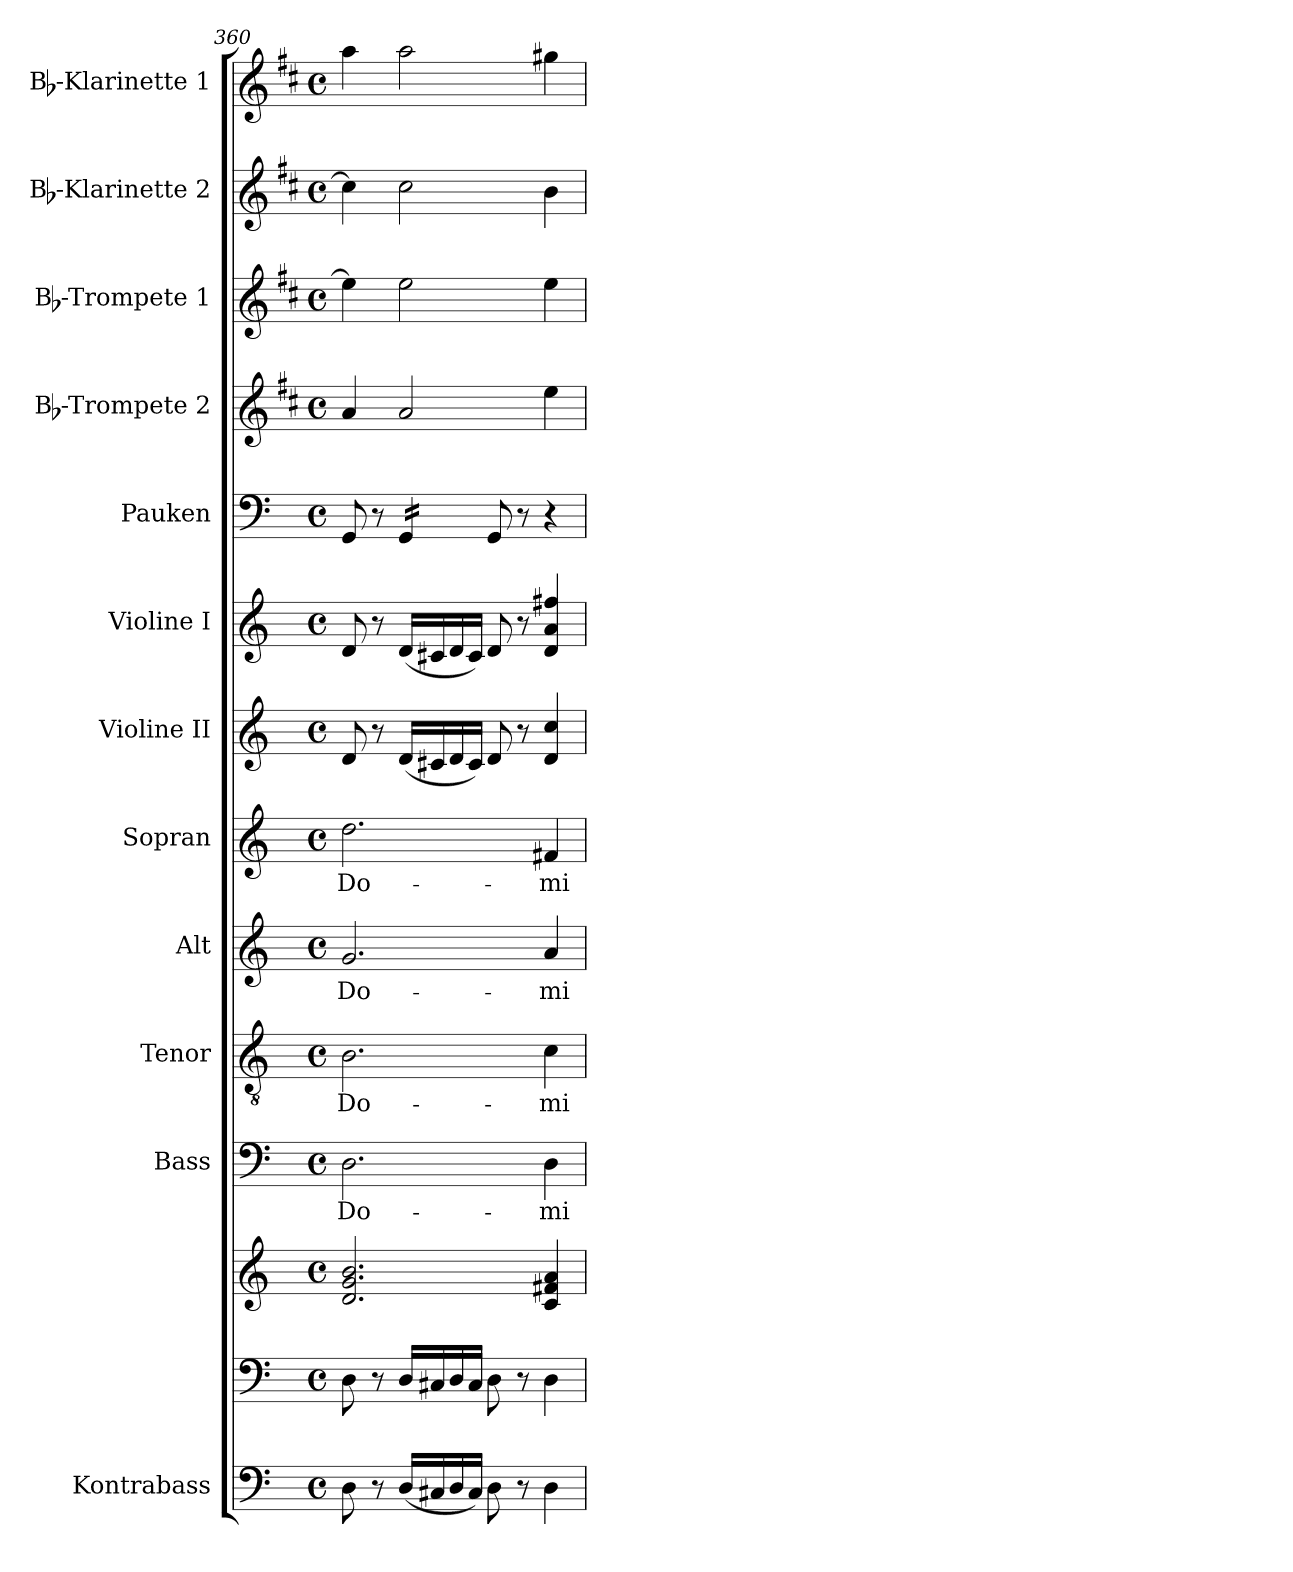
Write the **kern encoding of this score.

**kern	**kern	**kern	**kern	**text	**kern	**text	**kern	**text	**kern	**text	**kern	**kern	**kern	**kern	**kern	**kern	**kern
*part13	*part12	*part12	*part11	*part11	*part10	*part10	*part9	*part9	*part8	*part8	*part7	*part6	*part5	*part4	*part3	*part2	*part1
*staff14	*staff13	*staff12	*staff11	*staff11	*staff10	*staff10	*staff9	*staff9	*staff8	*staff8	*staff7	*staff6	*staff5	*staff4	*staff3	*staff2	*staff1
*I"Kontrabass	*	*	*I"Bass	*	*I"Tenor	*	*I"Alt	*	*I"Sopran	*	*I"Violine II	*I"Violine I	*I"Pauken	*I"Bb-Trompete 2	*I"Bb-Trompete 1	*I"Bb-Klarinette 2	*I"Bb-Klarinette 1
*I'Kb.	*	*	*I'B.	*	*I'T.	*	*I'A.	*	*I'S.	*	*I'Vl. II	*I'Vl. I	*I'Pk.	*I'Bb Trp. 2	*I'Bb Trp. 1	*I'Bb Kl. 2	*I'Bb Kl. 1
*clefF4	*clefF4	*clefG2	*clefF4	*	*clefGv2	*	*clefG2	*	*clefG2	*	*clefG2	*clefG2	*clefF4	*clefG2	*clefG2	*clefG2	*clefG2
*ITrd7c12	*	*	*	*	*	*	*	*	*	*	*	*	*	*ITrd1c2	*ITrd1c2	*ITrd1c2	*ITrd1c2
*k[]	*k[]	*k[]	*k[]	*	*k[]	*	*k[]	*	*k[]	*	*k[]	*k[]	*k[]	*k[]	*k[]	*k[]	*k[]
*C:	*C:	*C:	*C:	*	*C:	*	*C:	*	*C:	*	*C:	*C:	*C:	*C:	*C:	*C:	*C:
*M4/4	*M4/4	*M4/4	*M4/4	*	*M4/4	*	*M4/4	*	*M4/4	*	*M4/4	*M4/4	*M4/4	*M4/4	*M4/4	*M4/4	*M4/4
*met(c)	*met(c)	*met(c)	*met(c)	*	*met(c)	*	*met(c)	*	*met(c)	*	*met(c)	*met(c)	*met(c)	*met(c)	*met(c)	*met(c)	*met(c)
=360	=360	=360	=360	=360	=360	=360	=360	=360	=360	=360	=360	=360	=360	=360	=360	=360	=360
!	!	!	!	!LO:LY:b	!	!LO:LY:b	!	!LO:LY:b	!	!LO:LY:b	!	!	!	!	!	!	!
8DD\	8D\	2.d/ 2.g/ 2.b/	2.D\	Do-	2.B\	Do-	2.g/	Do-	2.dd\	Do-	8d/	8d/	8GG/	4g/	4dd\]	4b\]	4gg\
8r	8r	.	.	.	.	.	.	.	.	.	8r	8r	8r	.	.	.	.
*	*	*	*	*	*	*	*	*	*	*	*	*	*tremolo	*	*	*	*
(<16DD/LL	16D/LL	.	.	.	.	.	.	.	.	.	(<16d/LL	(<16d/LL	16GG/LL	2g/	2dd\	2b\	2gg\
16CC#X/	16C#X/	.	.	.	.	.	.	.	.	.	16c#X/	16c#X/	16GG/	.	.	.	.
16DD/	16D/	.	.	.	.	.	.	.	.	.	16d/	16d/	16GG/	.	.	.	.
16CC#/JJ)	16C#/JJ	.	.	.	.	.	.	.	.	.	16c#/JJ)	16c#/JJ)	16GG/JJ	.	.	.	.
*	*	*	*	*	*	*	*	*	*	*	*	*	*Xtremolo	*	*	*	*
8DD\	8D\	.	.	.	.	.	.	.	.	.	8d/	8d/	8GG/	.	.	.	.
8r	8r	.	.	.	.	.	.	.	.	.	8r	8r	8r	.	.	.	.
!	!	!	!	!LO:LY:b	!	!LO:LY:b	!	!LO:LY:b	!	!LO:LY:b	!	!	!	!	!	!	!
4DD\	4D\	4c/ 4f#X/ 4a/	4D\	-mi-	4c\	-mi-	4a/	-mi-	4f#X/	-mi-	4d/ 4cc/	4d/ 4a/ 4ff#X/	4r	4dd\	4dd\	4a\	4ff#X\
=	=	=	=	=	=	=	=	=	=	=	=	=	=	=	=	=	=
*-	*-	*-	*-	*-	*-	*-	*-	*-	*-	*-	*-	*-	*-	*-	*-	*-	*-
